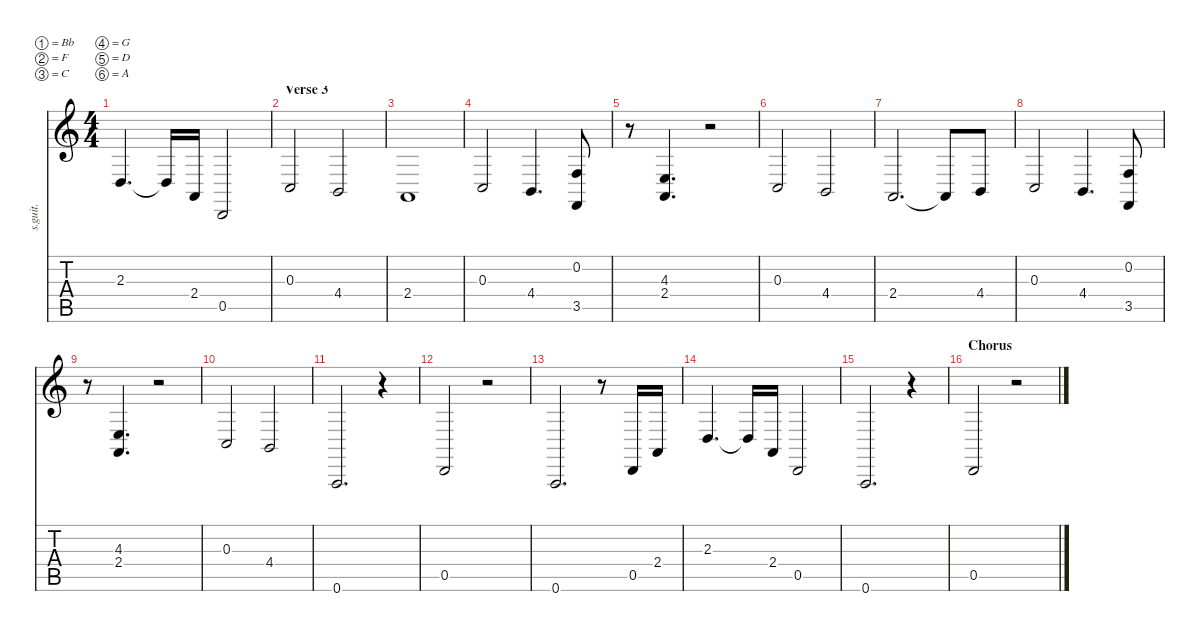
\defaultSystemsLayout 4
\hideDynamics
\bracketExtendMode nobrackets
\track ("John Paul Jones - Honher Electra LH" "s.guit.") {instrument electricpiano1}
\staff {score tabs}
\tuning (Bb2 F2 C2 G1 D1 A0)
\displaytranspose 12
\ts (4 4)
\tempo (82 hide)
\clef g2
\ks c
2.3.4{d lyrics (0 "") lyrics (1 "") lyrics (2 "") lyrics (3 "") lyrics (4 "") dy mp} 2.3{t}.16{lyrics (0 "") lyrics (1 "") lyrics (2 "") lyrics (3 "") lyrics (4 "")} 2.4.16{lyrics (0 "") lyrics (1 "") lyrics (2 "") lyrics (3 "") lyrics (4 "")} 0.5.2{lyrics (0 "") lyrics (1 "") lyrics (2 "") lyrics (3 "") lyrics (4 "")} |
\section ("" "Verse 3")
0.3.2{lyrics (0 "") lyrics (1 "") lyrics (2 "") lyrics (3 "") lyrics (4 "")} 4.4.2{lyrics (0 "") lyrics (1 "") lyrics (2 "") lyrics (3 "") lyrics (4 "")} |
2.4.1{lyrics (0 "") lyrics (1 "") lyrics (2 "") lyrics (3 "") lyrics (4 "")} |
0.3.2{lyrics (0 "") lyrics (1 "") lyrics (2 "") lyrics (3 "") lyrics (4 "")} 4.4.4{d lyrics (0 "") lyrics (1 "") lyrics (2 "") lyrics (3 "") lyrics (4 "")} (0.2 3.5).8{lyrics (0 "") lyrics (1 "") lyrics (2 "") lyrics (3 "") lyrics (4 "")} |
r.8 (4.3 2.4).4{d lyrics (0 "") lyrics (1 "") lyrics (2 "") lyrics (3 "") lyrics (4 "")} r.2 |
0.3.2{lyrics (0 "") lyrics (1 "") lyrics (2 "") lyrics (3 "") lyrics (4 "")} 4.4.2{lyrics (0 "") lyrics (1 "") lyrics (2 "") lyrics (3 "") lyrics (4 "")} |
2.4.2{d lyrics (0 "") lyrics (1 "") lyrics (2 "") lyrics (3 "") lyrics (4 "")} 2.4{t}.8{lyrics (0 "") lyrics (1 "") lyrics (2 "") lyrics (3 "") lyrics (4 "")} 4.4.8{lyrics (0 "") lyrics (1 "") lyrics (2 "") lyrics (3 "") lyrics (4 "")} |
0.3.2{lyrics (0 "") lyrics (1 "") lyrics (2 "") lyrics (3 "") lyrics (4 "")} 4.4.4{d lyrics (0 "") lyrics (1 "") lyrics (2 "") lyrics (3 "") lyrics (4 "")} (0.2 3.5).8{lyrics (0 "") lyrics (1 "") lyrics (2 "") lyrics (3 "") lyrics (4 "")} |
r.8 (4.3 2.4).4{d lyrics (0 "") lyrics (1 "") lyrics (2 "") lyrics (3 "") lyrics (4 "")} r.2 |
0.3.2{lyrics (0 "") lyrics (1 "") lyrics (2 "") lyrics (3 "") lyrics (4 "")} 4.4.2{lyrics (0 "") lyrics (1 "") lyrics (2 "") lyrics (3 "") lyrics (4 "")} |
\tempo (84 hide)
0.6.2{d lyrics (0 "") lyrics (1 "") lyrics (2 "") lyrics (3 "") lyrics (4 "")} r.4 |
0.5.2{lyrics (0 "") lyrics (1 "") lyrics (2 "") lyrics (3 "") lyrics (4 "")} r.2 |
0.6.2{d lyrics (0 "") lyrics (1 "") lyrics (2 "") lyrics (3 "") lyrics (4 "")} r.8 0.5.16{lyrics (0 "") lyrics (1 "") lyrics (2 "") lyrics (3 "") lyrics (4 "")} 2.4.16{lyrics (0 "") lyrics (1 "") lyrics (2 "") lyrics (3 "") lyrics (4 "")} |
2.3.4{d lyrics (0 "") lyrics (1 "") lyrics (2 "") lyrics (3 "") lyrics (4 "")} 2.3{t}.16{lyrics (0 "") lyrics (1 "") lyrics (2 "") lyrics (3 "") lyrics (4 "")} 2.4.16{lyrics (0 "") lyrics (1 "") lyrics (2 "") lyrics (3 "") lyrics (4 "")} 0.5.2{lyrics (0 "") lyrics (1 "") lyrics (2 "") lyrics (3 "") lyrics (4 "")} |
0.6.2{d lyrics (0 "") lyrics (1 "") lyrics (2 "") lyrics (3 "") lyrics (4 "")} r.4 |
\section ("" "Chorus")
0.5.2{lyrics (0 "") lyrics (1 "") lyrics (2 "") lyrics (3 "") lyrics (4 "")} r.2
